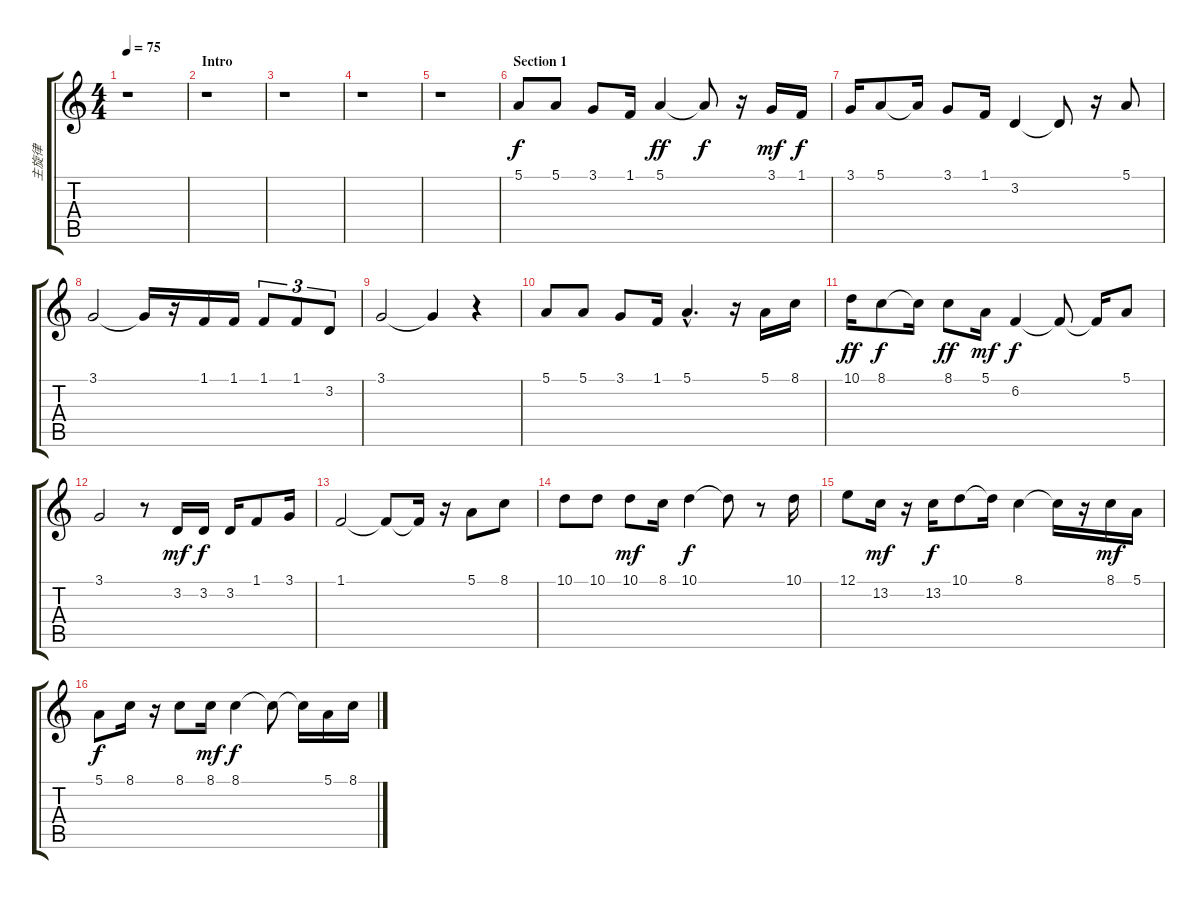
\track ("主旋律" "主旋律") {instrument synthvoice}
\staff {score tabs}
\tuning (E4 B3 G3 D3 A2 E2) {hide}
\ts (4 4)
\tempo 75
\clef g2
\ks c
r.1{dy f instrument synthvoice} |
\section ("" "Intro")
r.1 |
r.1 |
r.1 |
r.1 |
\section ("" "Section 1")
5.1.8 5.1.8 3.1.8 1.1.16 5.1.4{dy ff} 5.1{t}.8{dy f} r.16 3.1.16{dy mf} 1.1.16{dy f} |
3.1.16 5.1.8 5.1{t}.16 3.1.8 1.1.16 3.2.4 3.2{t}.8 r.16 5.1.8 |
3.1.2 3.1{t}.16 r.16 1.1.16 1.1.16 1.1.8{tu (3 2)} 1.1.8{tu (3 2)} 3.2.8{tu (3 2)} |
3.1.2 3.1{t}.4 r.4 |
5.1.8 5.1.8 3.1.8 1.1.16 5.1{hac}.4{d} r.16 5.1.16 8.1.16 |
10.1.16{dy ff} 8.1.8{dy f} 8.1{t}.16 8.1.8{dy ff} 5.1.16{dy mf} 6.2.4{dy f} 6.2{t}.8 6.2{t}.16 5.1.8 |
3.1.2 r.8 3.2.16{dy mf} 3.2.16{dy f} 3.2.16 1.1.8 3.1.16 |
1.1.2 1.1{t}.8 1.1{t}.16 r.16 5.1.8 8.1.8 |
10.1.8 10.1.8 10.1.8{dy mf} 8.1.16 10.1.4{dy f} 10.1{t}.8 r.8 10.1.16 |
12.1.8 13.2.16{dy mf} r.16 13.2.16{dy f} 10.1.8 10.1{t}.16 8.1.4 8.1{t}.16 r.16 8.1.16{dy mf} 5.1.16 |
5.1.8{dy f} 8.1.16 r.16 8.1.8 8.1.16{dy mf} 8.1.4{dy f} 8.1{t}.8 8.1{t}.16 5.1.16 8.1.16
